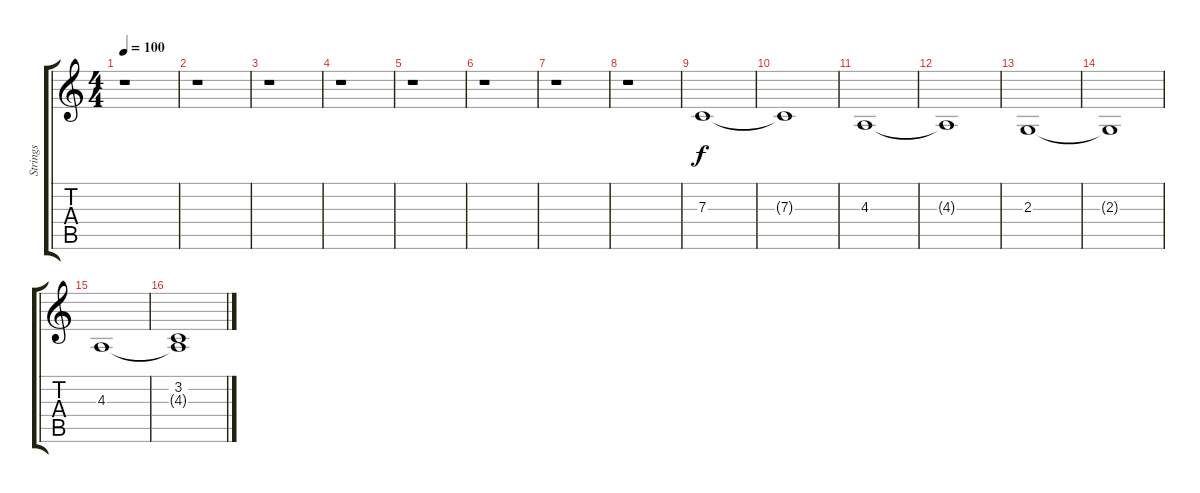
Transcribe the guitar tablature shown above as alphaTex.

\track ("Strings" "Strings") {instrument stringensemble1}
\staff {score tabs}
\tuning (D4 A3 F3 C3 G2 D2) {hide}
\ts (4 4)
\tempo 100
\clef g2
\ks c
r.1{dy f} |
r.1 |
r.1 |
r.1 |
r.1 |
r.1 |
r.1 |
r.1 |
7.3.1{volume 8 balance 8} |
7.3{t}.1 |
4.3.1 |
4.3{t}.1 |
2.3.1 |
2.3{t}.1 |
4.3.1 |
(3.2 4.3{t}).1
